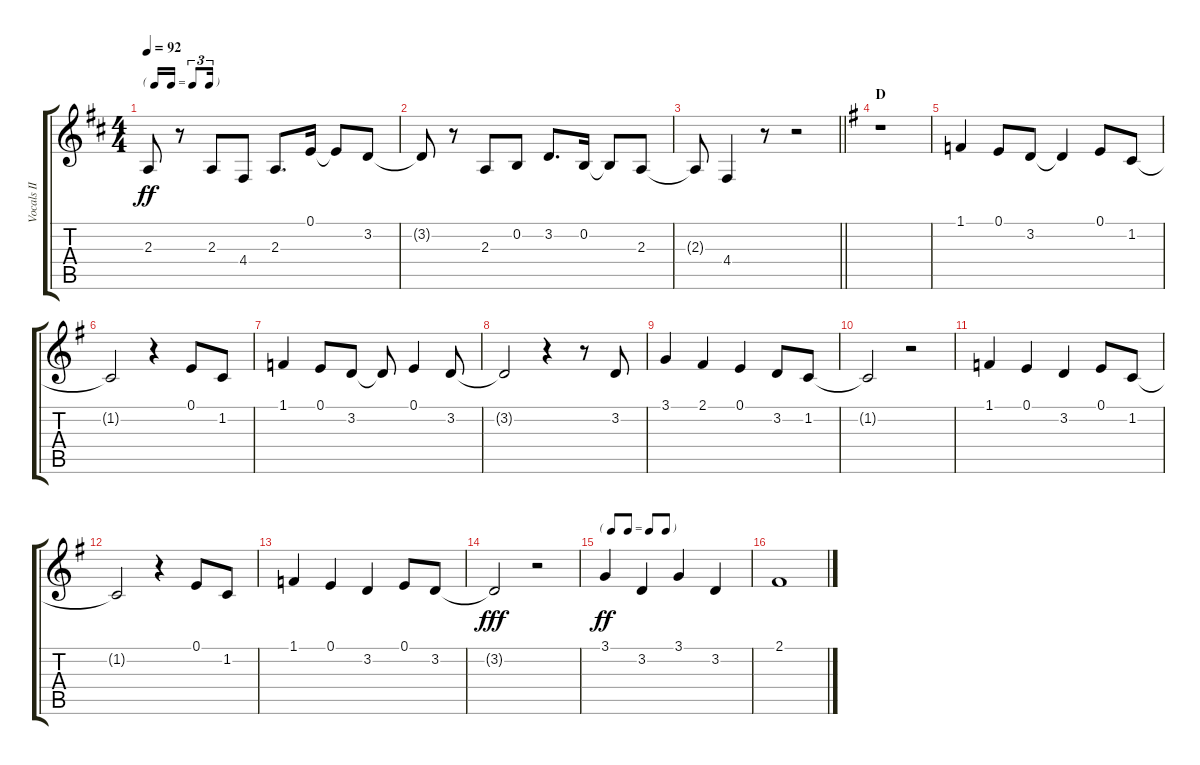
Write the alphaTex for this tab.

\track ("Vocals II" "Vocals II") {instrument voiceoohs}
\staff {score tabs}
\tuning (E4 B3 G3 D3 A2 E2) {hide}
\ts (4 4)
\tf triplet16th
\tempo 92
\clef g2
\ks d
2.3{t}.8{dy ff} r.8 2.3.8 4.4.8 2.3.8{d} 0.1.16 0.1{t}.8 3.2.8 |
3.2{t}.8 r.8 2.3.8 0.2.8 3.2.8{d} 0.2.16 0.2{t}.8 2.3.8 |
\barLineRight lightlight
2.3{t}.8 4.4.4 r.8 r.2 |
\section ("" "D")
\ks g
r.1 |
1.1.4 0.1.8 3.2.8 3.2{t}.4 0.1.8 1.2.8 |
1.2{t}.2 r.4 0.1.8 1.2.8 |
1.1.4 0.1.8 3.2.8 3.2{t}.8 0.1.4 3.2.8 |
3.2{t}.2 r.4 r.8 3.2.8 |
3.1.4 2.1.4 0.1.4 3.2.8 1.2.8 |
1.2{t}.2 r.2 |
1.1.4 0.1.4 3.2.4 0.1.8 1.2.8 |
1.2{t}.2 r.4 0.1.8 1.2.8 |
1.1.4 0.1.4 3.2.4 0.1.8 3.2.8 |
3.2{t}.2{dy fff} r.2 |
\tf none
3.1.4{dy ff} 3.2.4 3.1.4 3.2.4 |
2.1.1
